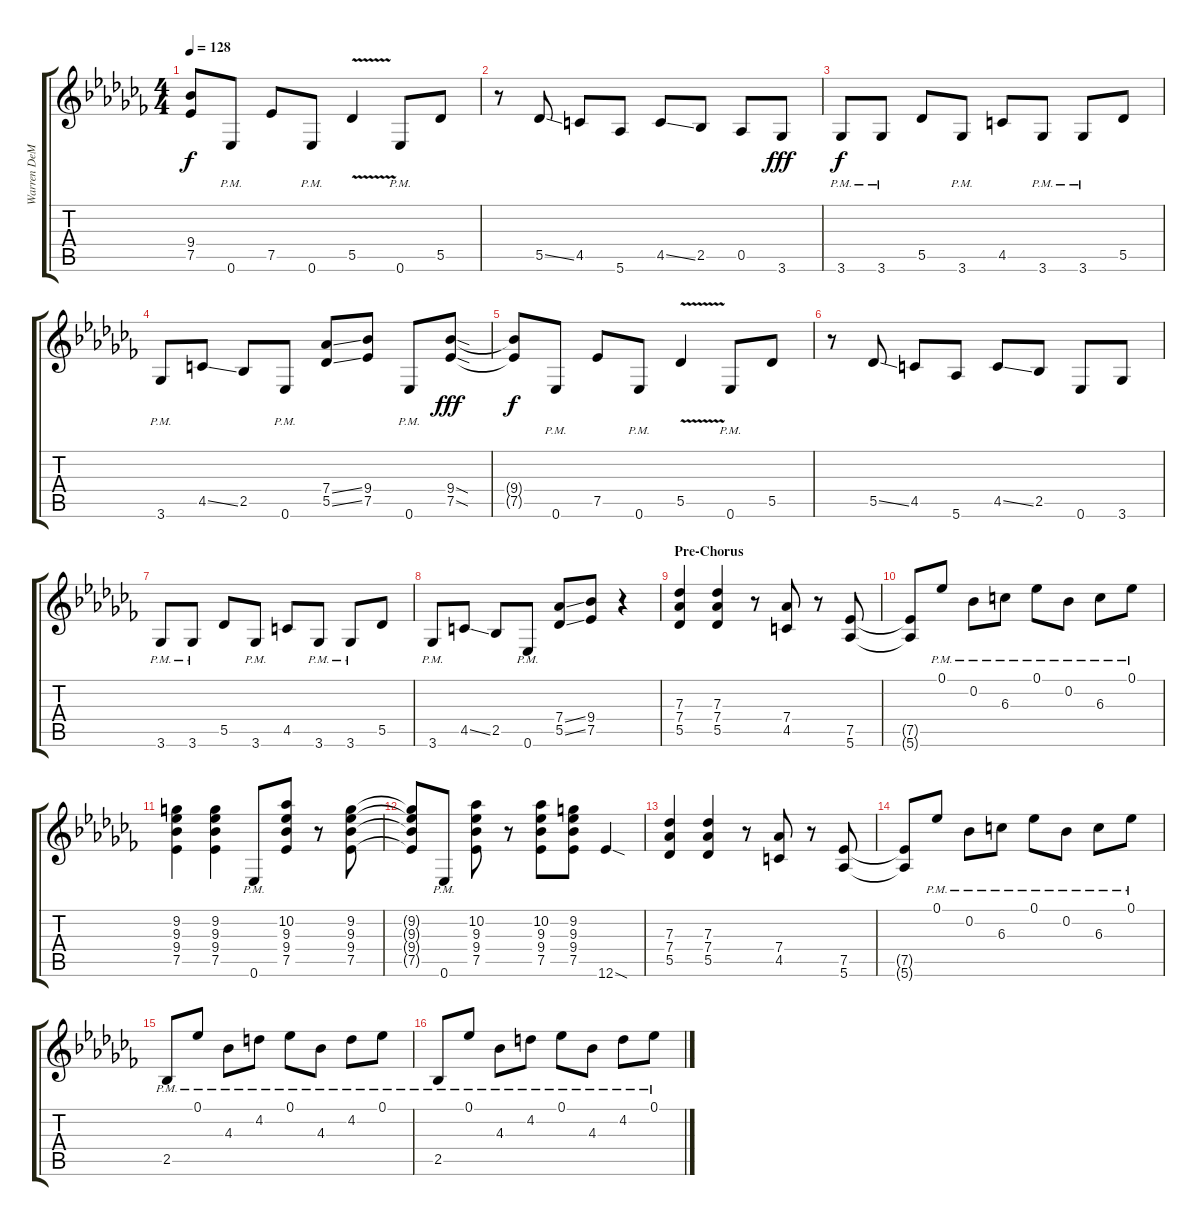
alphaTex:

\track ("Warren DeMartini" "Warren DeM") {instrument distortionguitar}
\staff {score tabs}
\tuning (Eb4 Bb3 Gb3 Db3 Ab2 Eb2) {hide}
\ts (4 4)
\tempo 128
\clef g2
\ks cb
(9.4{t} 7.5{t}).8{dy f} 0.6{pm}.8 7.5.8 0.6{pm}.8 5.5{v}.4 0.6{pm}.8 5.5.8 |
r.8 5.5{ss}.8 4.5.8 5.6.8 4.5{ss}.8 2.5.8 0.5.8 3.6.8{dy fff} |
3.6{pm}.8{dy f} 3.6{pm}.8 5.5.8 3.6{pm}.8 4.5.8 3.6{pm}.8 3.6{pm}.8 5.5.8 |
3.6{pm}.8 4.5{ss}.8 2.5.8 0.6{pm}.8 (7.4{ss} 5.5{ss}).8 (9.4 7.5).8 0.6{pm}.8 (9.4{sod} 7.5{sod}).8{dy fff} |
(9.4{t} 7.5{t}).8{dy f} 0.6{pm}.8 7.5.8 0.6{pm}.8 5.5{v}.4 0.6{pm}.8 5.5.8 |
r.8 5.5{ss}.8 4.5.8 5.6.8 4.5{ss}.8 2.5.8 0.6.8 3.6.8 |
3.6{pm}.8 3.6{pm}.8 5.5.8 3.6{pm}.8 4.5.8 3.6{pm}.8 3.6{pm}.8 5.5.8 |
3.6{pm}.8 4.5{ss}.8 2.5.8 0.6{pm}.8 (7.4{ss} 5.5{ss}).8 (9.4 7.5).8 r.4 |
\section ("" "Pre-Chorus")
(7.3 7.4 5.5).4 (7.3 7.4 5.5).4 r.8 (7.4 4.5).8 r.8 (7.5 5.6).8 |
(7.5{t} 5.6{t}).8 0.1{pm}.8 0.2{pm}.8 6.3{pm}.8 0.1{pm}.8 0.2{pm}.8 6.3{pm}.8 0.1{pm}.8 |
(9.2 9.3 9.4 7.5).4 (9.2 9.3 9.4 7.5).4 0.6{pm}.8 (10.2 9.3 9.4 7.5).8 r.8 (9.2 9.3 9.4 7.5).8 |
(9.2{t} 9.3{t} 9.4{t} 7.5{t}).8 0.6{pm}.8 (10.2 9.3 9.4 7.5).8 r.8 (10.2 9.3 9.4 7.5).8 (9.2 9.3 9.4 7.5).8 12.6{sod}.4 |
(7.3 7.4 5.5).4 (7.3 7.4 5.5).4 r.8 (7.4 4.5).8 r.8 (7.5 5.6).8 |
(7.5{t} 5.6{t}).8 0.1{pm}.8 0.2{pm}.8 6.3{pm}.8 0.1{pm}.8 0.2{pm}.8 6.3{pm}.8 0.1{pm}.8 |
2.5{pm}.8 0.1{pm}.8 4.3{pm}.8 4.2{pm}.8 0.1{pm}.8 4.3{pm}.8 4.2{pm}.8 0.1{pm}.8 |
2.5{pm}.8 0.1{pm}.8 4.3{pm}.8 4.2{pm}.8 0.1{pm}.8 4.3{pm}.8 4.2{pm}.8 0.1{pm}.8
